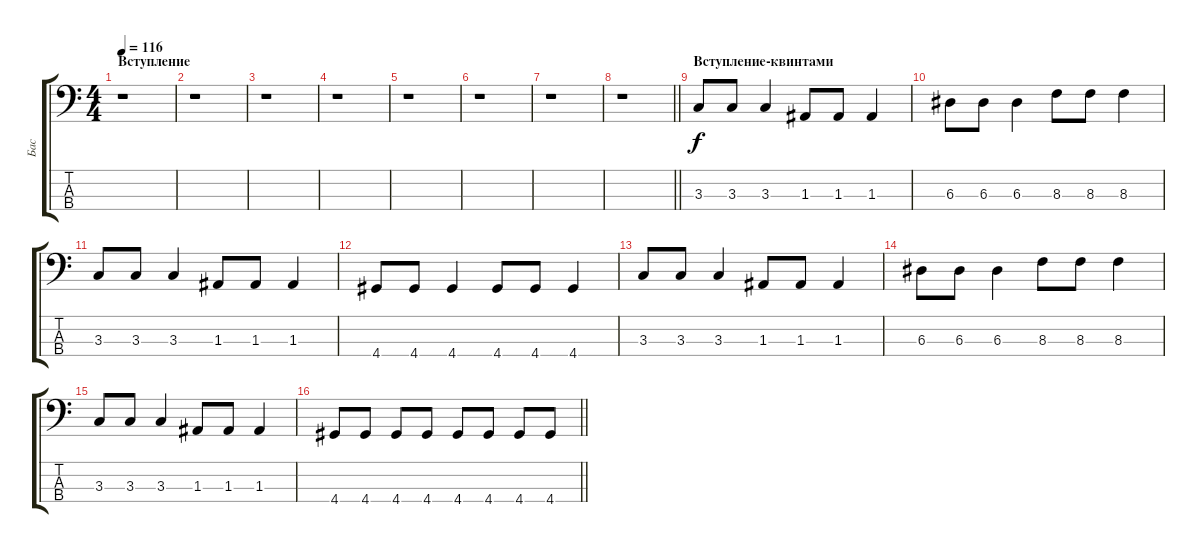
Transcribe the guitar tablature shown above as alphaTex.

\track ("Бас" "Бас") {instrument electricbassfinger}
\staff {score tabs}
\tuning (G2 D2 A1 E1) {hide}
\ts (4 4)
\section ("" "Вступление")
\tempo 116
\clef f4
\ks c
r.1{dy f instrument electricbassfinger} |
r.1 |
r.1 |
r.1 |
r.1 |
r.1 |
r.1 |
\barLineRight lightlight
r.1 |
\section ("" "Вступление-квинтами")
3.3.8 3.3.8 3.3.4 1.3.8 1.3.8 1.3.4 |
6.3.8 6.3.8 6.3.4 8.3.8 8.3.8 8.3.4 |
3.3.8 3.3.8 3.3.4 1.3.8 1.3.8 1.3.4 |
4.4.8 4.4.8 4.4.4 4.4.8 4.4.8 4.4.4 |
3.3.8 3.3.8 3.3.4 1.3.8 1.3.8 1.3.4 |
6.3.8 6.3.8 6.3.4 8.3.8 8.3.8 8.3.4 |
3.3.8 3.3.8 3.3.4 1.3.8 1.3.8 1.3.4 |
\barLineRight lightlight
4.4.8 4.4.8 4.4.8 4.4.8 4.4.8 4.4.8 4.4.8 4.4.8
